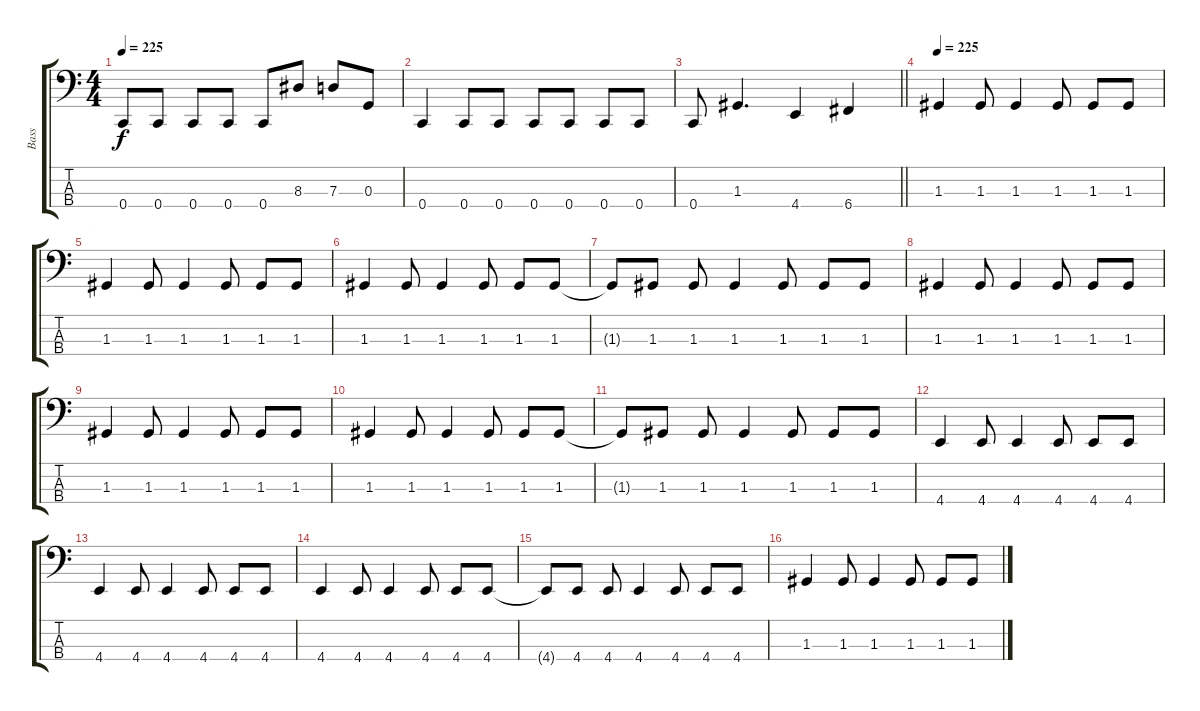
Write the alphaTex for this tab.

\track ("Bass" "Bass") {instrument electricbasspick}
\staff {score tabs}
\tuning (F2 C2 G1 C1) {hide}
\ts (4 4)
\tempo 225
\clef f4
\ks c
0.4.8{dy f} 0.4.8 0.4.8 0.4.8 0.4.8 8.3.8 7.3.8 0.3.8 |
0.4.4 0.4.8 0.4.8 0.4.8 0.4.8 0.4.8 0.4.8 |
\barLineRight lightlight
0.4.8 1.3.4{d} 4.4.4 6.4.4 |
\tempo 210
\tempo 225
1.3.4 1.3.8 1.3.4 1.3.8 1.3.8 1.3.8 |
1.3.4 1.3.8 1.3.4 1.3.8 1.3.8 1.3.8 |
1.3.4 1.3.8 1.3.4 1.3.8 1.3.8 1.3.8 |
1.3{t}.8 1.3.8 1.3.8 1.3.4 1.3.8 1.3.8 1.3.8 |
1.3.4 1.3.8 1.3.4 1.3.8 1.3.8 1.3.8 |
1.3.4 1.3.8 1.3.4 1.3.8 1.3.8 1.3.8 |
1.3.4 1.3.8 1.3.4 1.3.8 1.3.8 1.3.8 |
1.3{t}.8 1.3.8 1.3.8 1.3.4 1.3.8 1.3.8 1.3.8 |
4.4.4 4.4.8 4.4.4 4.4.8 4.4.8 4.4.8 |
4.4.4 4.4.8 4.4.4 4.4.8 4.4.8 4.4.8 |
4.4.4 4.4.8 4.4.4 4.4.8 4.4.8 4.4.8 |
4.4{t}.8 4.4.8 4.4.8 4.4.4 4.4.8 4.4.8 4.4.8 |
1.3.4 1.3.8 1.3.4 1.3.8 1.3.8 1.3.8
